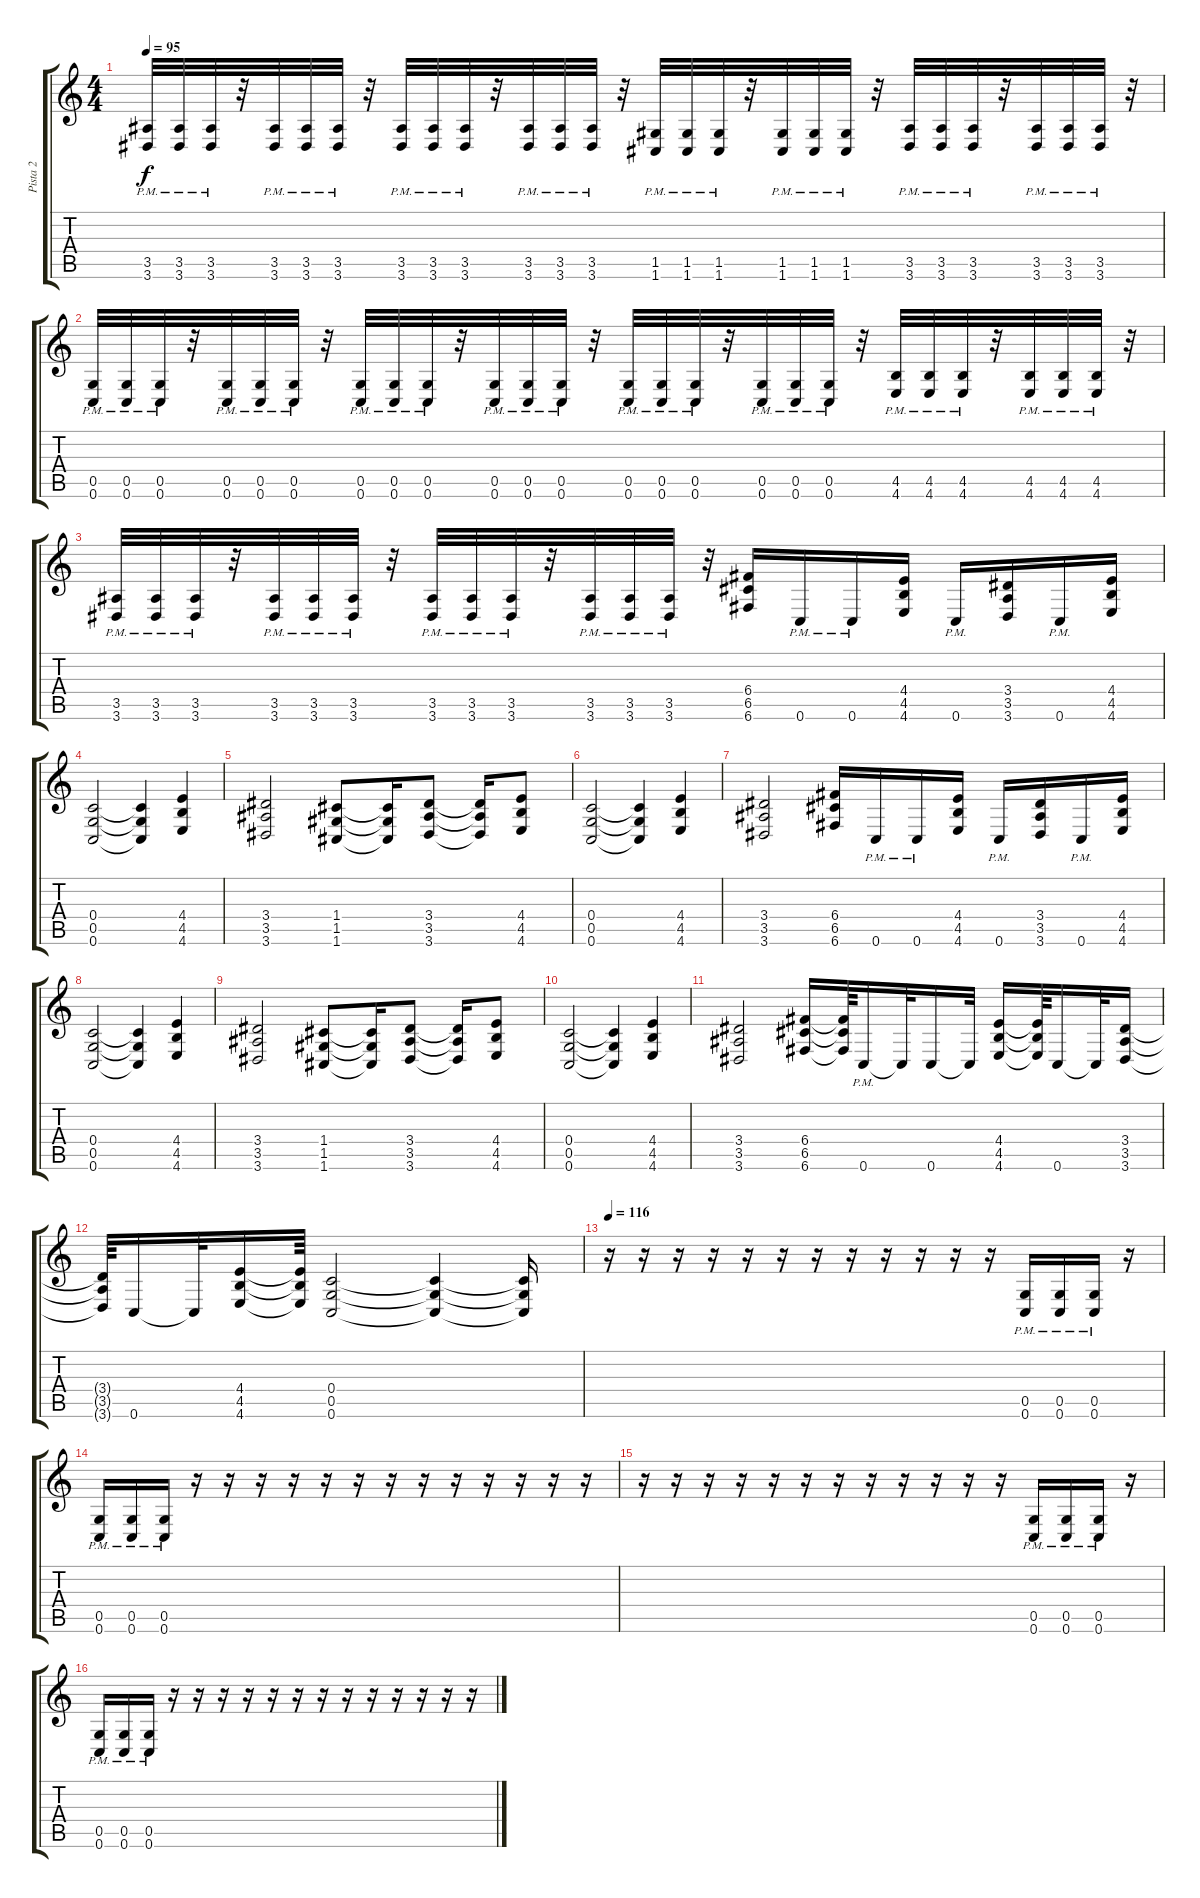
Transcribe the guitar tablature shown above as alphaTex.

\track ("Pista 2" "Pista 2") {instrument overdrivenguitar}
\staff {score tabs}
\tuning (E4 C4 G3 C3 G2 C2) {hide}
\ts (4 4)
\tempo 95
\clef g2
\ks c
(3.5 3.6{pm}).32{dy f} (3.5 3.6{pm}).32 (3.5 3.6{pm}).32 r.32 (3.5 3.6{pm}).32 (3.5 3.6{pm}).32 (3.5 3.6{pm}).32 r.32 (3.5 3.6{pm}).32 (3.5 3.6{pm}).32 (3.5 3.6{pm}).32 r.32 (3.5 3.6{pm}).32 (3.5 3.6{pm}).32 (3.5 3.6{pm}).32 r.32 (1.5 1.6{pm}).32 (1.5 1.6{pm}).32 (1.5 1.6{pm}).32 r.32 (1.5 1.6{pm}).32 (1.5 1.6{pm}).32 (1.5 1.6{pm}).32 r.32 (3.5 3.6{pm}).32 (3.5 3.6{pm}).32 (3.5 3.6{pm}).32 r.32 (3.5 3.6{pm}).32 (3.5 3.6{pm}).32 (3.5 3.6{pm}).32 r.32 |
(0.5 0.6{pm}).32 (0.5 0.6{pm}).32 (0.5 0.6{pm}).32 r.32 (0.5 0.6{pm}).32 (0.5 0.6{pm}).32 (0.5 0.6{pm}).32 r.32 (0.5 0.6{pm}).32 (0.5 0.6{pm}).32 (0.5 0.6{pm}).32 r.32 (0.5 0.6{pm}).32 (0.5 0.6{pm}).32 (0.5 0.6{pm}).32 r.32 (0.5 0.6{pm}).32 (0.5 0.6{pm}).32 (0.5 0.6{pm}).32 r.32 (0.5 0.6{pm}).32 (0.5 0.6{pm}).32 (0.5 0.6{pm}).32 r.32 (4.5 4.6{pm}).32 (4.5 4.6{pm}).32 (4.5 4.6{pm}).32 r.32 (4.5 4.6{pm}).32 (4.5 4.6{pm}).32 (4.5 4.6{pm}).32 r.32 |
(3.5 3.6{pm}).32 (3.5 3.6{pm}).32 (3.5 3.6{pm}).32 r.32 (3.5 3.6{pm}).32 (3.5 3.6{pm}).32 (3.5 3.6{pm}).32 r.32 (3.5 3.6{pm}).32 (3.5 3.6{pm}).32 (3.5 3.6{pm}).32 r.32 (3.5 3.6{pm}).32 (3.5 3.6{pm}).32 (3.5 3.6{pm}).32 r.32 (6.4 6.5 6.6).16 0.6{pm}.16 0.6{pm}.16 (4.4 4.5 4.6).16 0.6{pm}.16 (3.4 3.5 3.6).16 0.6{pm}.16 (4.4 4.5 4.6).16 |
(0.4 0.5 0.6).2 (0.4{t} 0.5{t} 0.6{t}).4 (4.4 4.5 4.6).4 |
(3.4 3.5 3.6).2 (1.4 1.5 1.6).8 (1.4{t} 1.5{t} 1.6{t}).16 (3.4 3.5 3.6).8 (3.4{t} 3.5{t} 3.6{t}).16 (4.4 4.5 4.6).8 |
(0.4 0.5 0.6).2 (0.4{t} 0.5{t} 0.6{t}).4 (4.4 4.5 4.6).4 |
(3.4 3.5 3.6).2 (6.4 6.5 6.6).16 0.6{pm}.16 0.6{pm}.16 (4.4 4.5 4.6).16 0.6{pm}.16 (3.4 3.5 3.6).16 0.6{pm}.16 (4.4 4.5 4.6).16 |
(0.4 0.5 0.6).2 (0.4{t} 0.5{t} 0.6{t}).4 (4.4 4.5 4.6).4 |
(3.4 3.5 3.6).2 (1.4 1.5 1.6).8 (1.4{t} 1.5{t} 1.6{t}).16 (3.4 3.5 3.6).8 (3.4{t} 3.5{t} 3.6{t}).16 (4.4 4.5 4.6).8 |
(0.4 0.5 0.6).2 (0.4{t} 0.5{t} 0.6{t}).4 (4.4 4.5 4.6).4 |
(3.4 3.5 3.6).2 (6.4 6.5 6.6).16 (6.4{t} 6.5{t} 6.6{t}).64 0.6{pm}.16 0.6{t}.32 0.6.16 0.6{t}.32 (4.4 4.5 4.6).16 (4.4{t} 4.5{t} 4.6{t}).64 0.6.16 0.6{t}.32 (3.4 3.5 3.6).16 |
(3.4{t} 3.5{t} 3.6{t}).64 0.6.16 0.6{t}.32 (4.4 4.5 4.6).16 (4.4{t} 4.5{t} 4.6{t}).64 (0.4 0.5 0.6).2 (0.4{t} 0.5{t} 0.6{t}).4 (0.4{t} 0.5{t} 0.6{t}).16 |
\tempo 116
r.16 r.16 r.16 r.16 r.16 r.16 r.16 r.16 r.16 r.16 r.16 r.16 (0.5{pm} 0.6{pm}).16 (0.5{pm} 0.6{pm}).16 (0.5{pm} 0.6).16 r.16 |
(0.5{pm} 0.6{pm}).16 (0.5{pm} 0.6{pm}).16 (0.5{pm} 0.6).16 r.16 r.16 r.16 r.16 r.16 r.16 r.16 r.16 r.16 r.16 r.16 r.16 r.16 |
r.16 r.16 r.16 r.16 r.16 r.16 r.16 r.16 r.16 r.16 r.16 r.16 (0.5{pm} 0.6{pm}).16 (0.5{pm} 0.6{pm}).16 (0.5{pm} 0.6{pm}).16 r.16 |
(0.5{pm} 0.6{pm}).16 (0.5{pm} 0.6{pm}).16 (0.5{pm} 0.6{pm}).16 r.16 r.16 r.16 r.16 r.16 r.16 r.16 r.16 r.16 r.16 r.16 r.16 r.16
